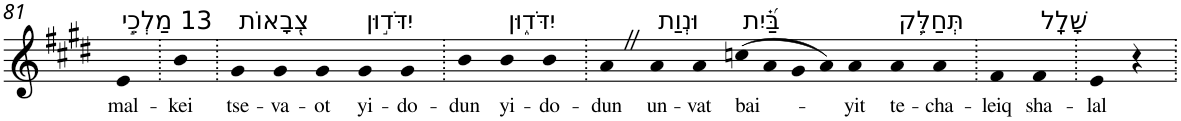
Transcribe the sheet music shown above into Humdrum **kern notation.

**kern	**text
*part1	*part1
*staff1	*staff1
*I"Piano	*
*I'Pno	*
!!LO:PB:g=z
*clefG2	*
*k[f#c#g#d#]	*
*E:	*
=81	=81
!LO:TX:a:t=13 מַלְכֵ֣י	!
!	!LO:LY:b
4e	mal-
=82.	=82.
!	!LO:LY:b
4b	-kei
=83.	=83.
!LO:TX:a:t=צְ֭בָאוֹת	!
!	!LO:LY:b
4g#	tse-
!	!LO:LY:b
4g#	-va-
!	!LO:LY:b
4g#	-ot
!LO:TX:a:t=יִדֹּד֣וּן	!
!	!LO:LY:b
4g#	yi-
!	!LO:LY:b
4g#	-do-
=84.	=84.
!	!LO:LY:b
4b	-dun
!LO:TX:a:t=יִדֹּד֑וּן	!
!	!LO:LY:b
4b	yi-
!	!LO:LY:b
4b	-do-
=85.	=85.
!	!LO:LY:b
4aZ	-dun
!LO:TX:a:t=וּנְוַת	!
!	!LO:LY:b
4a	un-
!	!LO:LY:b
4a	-vat
!LO:TX:a:t=בַּ֝֗יִת	!
!	!LO:LY:b
(>8ccn	bai-
8a	.
8g#	.
8a)	.
!	!LO:LY:b
4a	-yit
!LO:TX:a:t=תְּחַלֵּ֥ק	!
!	!LO:LY:b
4a	te-
!	!LO:LY:b
4a	-cha-
=86.	=86.
!	!LO:LY:b
4f#	-leiq
!LO:TX:a:t=שָׁלָֽל	!
!	!LO:LY:b
4f#	sha-
=87.	=87.
!	!LO:LY:b
4e	-lal
4r	.
=.	=.
*-	*-
